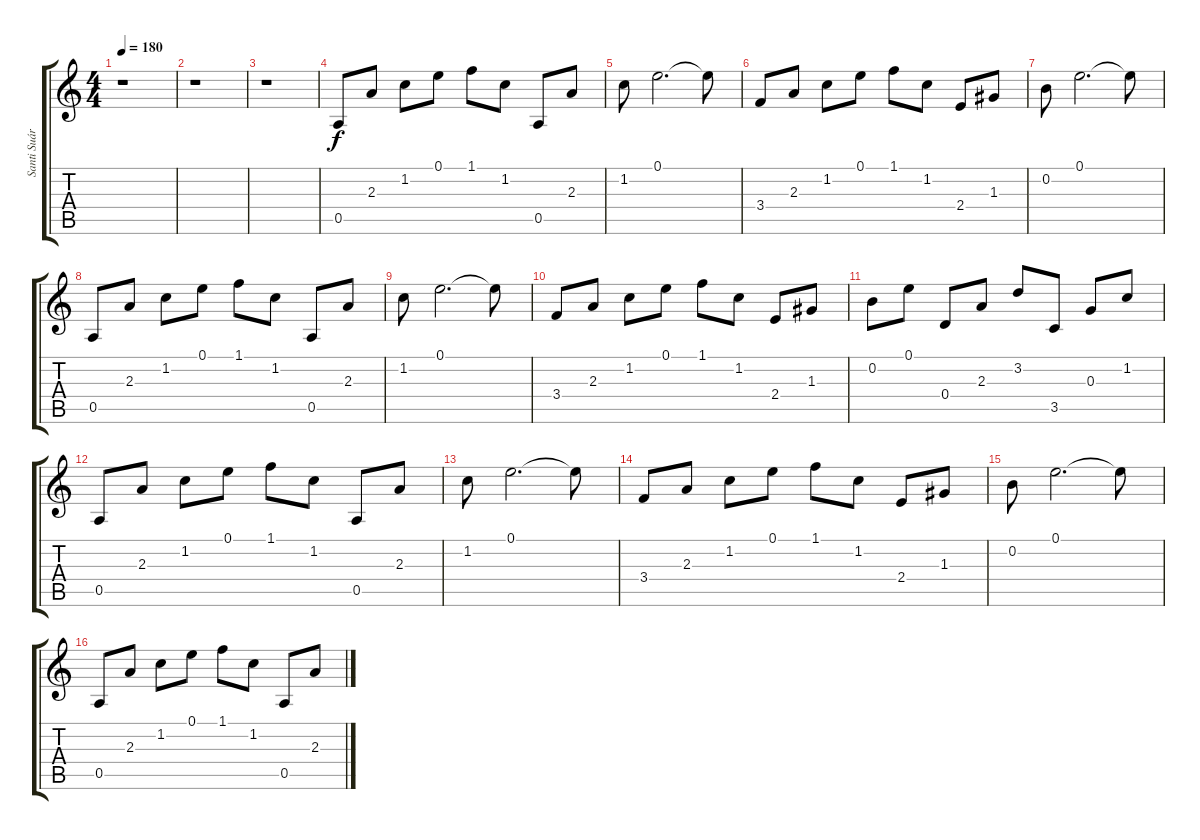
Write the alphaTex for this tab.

\track ("Santi Suárez" "Santi Suár") {instrument acousticguitarsteel}
\staff {score tabs}
\tuning (E4 B3 G3 D3 A2 E2) {hide}
\ts (4 4)
\tempo 180
\clef g2
\ks c
r.1{dy f} |
r.1 |
r.1 |
0.5.8 2.3.8 1.2.8 0.1.8 1.1.8 1.2.8 0.5.8 2.3.8 |
1.2.8 0.1.2{d} 0.1{t}.8 |
3.4.8 2.3.8 1.2.8 0.1.8 1.1.8 1.2.8 2.4.8 1.3.8 |
0.2.8 0.1.2{d} 0.1{t}.8 |
0.5.8 2.3.8 1.2.8 0.1.8 1.1.8 1.2.8 0.5.8 2.3.8 |
1.2.8 0.1.2{d} 0.1{t}.8 |
3.4.8 2.3.8 1.2.8 0.1.8 1.1.8 1.2.8 2.4.8 1.3.8 |
0.2.8 0.1.8 0.4.8 2.3.8 3.2.8 3.5.8 0.3.8 1.2.8 |
0.5.8 2.3.8 1.2.8 0.1.8 1.1.8 1.2.8 0.5.8 2.3.8 |
1.2.8 0.1.2{d} 0.1{t}.8 |
3.4.8 2.3.8 1.2.8 0.1.8 1.1.8 1.2.8 2.4.8 1.3.8 |
0.2.8 0.1.2{d} 0.1{t}.8 |
0.5.8 2.3.8 1.2.8 0.1.8 1.1.8 1.2.8 0.5.8 2.3.8
